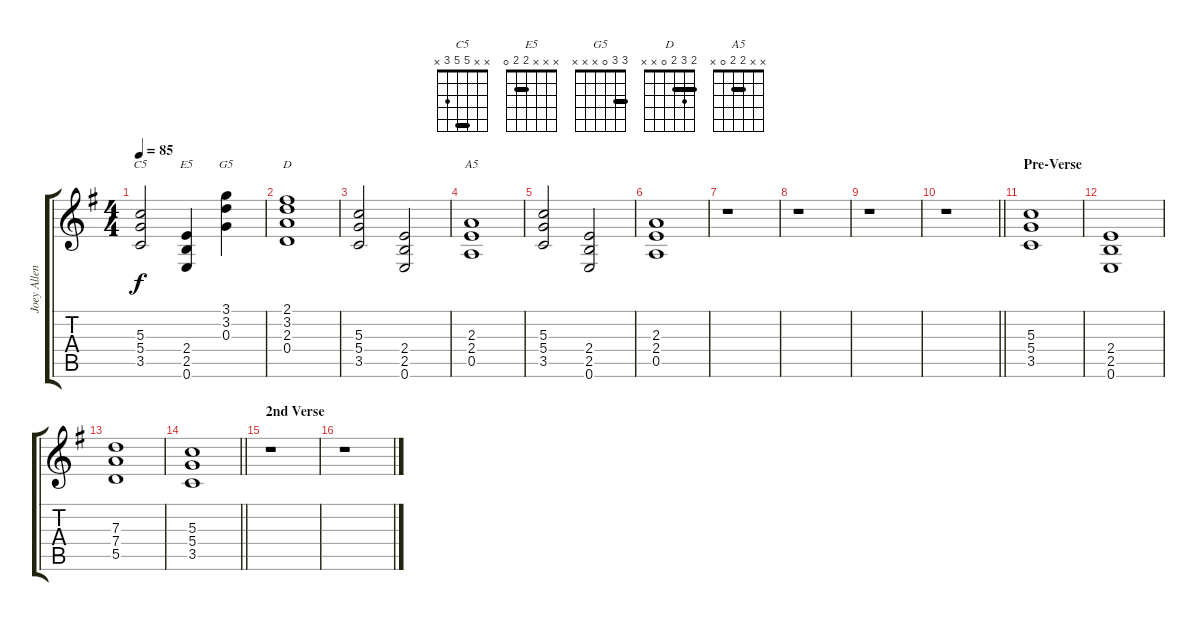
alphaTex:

\track ("Joey Allen Rhy" "Joey Allen") {instrument distortionguitar}
\staff {score tabs}
\tuning (E4 B3 G3 D3 A2 E2) {hide}
\chord ("C5" x x 5 5 3 x) {barre 5}
\chord ("E5" x x x 2 2 0) {barre 2}
\chord ("G5" 3 3 0 x x x) {barre 3}
\chord ("D" 2 3 2 0 x x) {barre 2}
\chord ("A5" x x 2 2 0 x) {barre 2}
\ts (4 4)
\tempo 85
\clef g2
\ks g
(5.3 5.4 3.5).2{ch "C5" dy f} (2.4 2.5 0.6).4{ch "E5"} (3.1 3.2 0.3).4{ch "G5"} |
(2.1 3.2 2.3 0.4).1{ch "D"} |
(5.3 5.4 3.5).2 (2.4 2.5 0.6).2 |
(2.3 2.4 0.5).1{ch "A5"} |
(5.3 5.4 3.5).2 (2.4 2.5 0.6).2 |
(2.3 2.4 0.5).1 |
r.1 |
r.1 |
r.1 |
\barLineRight lightlight
r.1 |
\section ("" "Pre-Verse")
(5.3 5.4 3.5).1 |
(2.4 2.5 0.6).1 |
(7.3 7.4 5.5).1 |
\barLineRight lightlight
(5.3 5.4 3.5).1 |
\section ("" "2nd Verse")
r.1 |
r.1
